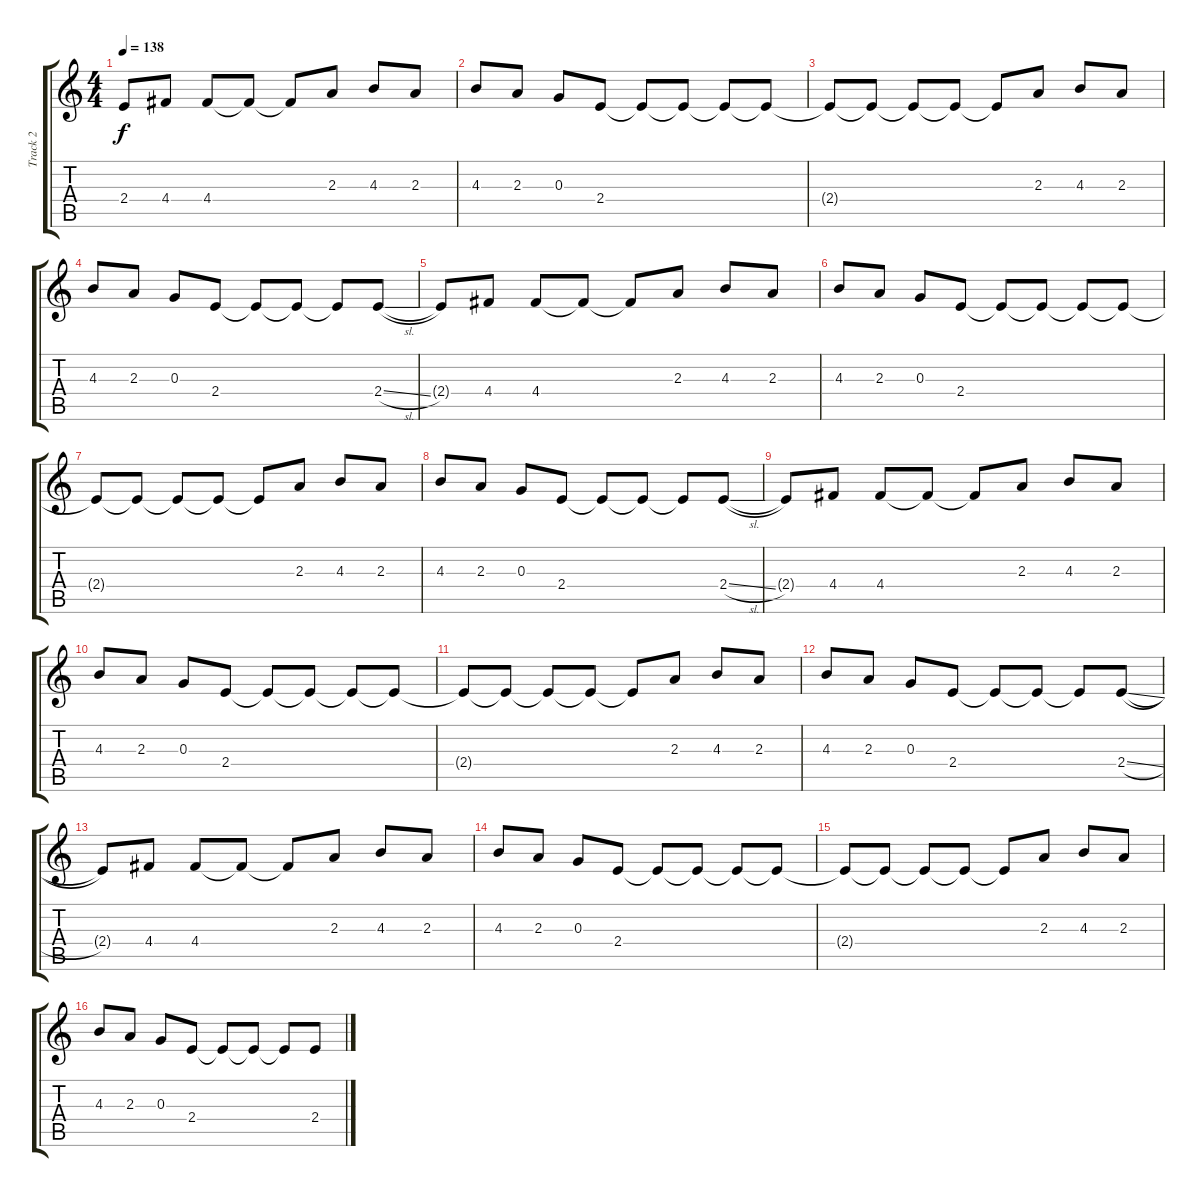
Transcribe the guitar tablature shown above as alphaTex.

\track ("Track 2" "Track 2") {instrument acousticguitarsteel}
\staff {score tabs}
\tuning (E4 B3 G3 D3 A2 E2) {hide}
\ts (4 4)
\tempo 138
\clef g2
\ks c
2.4{t}.8{dy f} 4.4.8 4.4.8 4.4{t}.8 4.4{t}.8 2.3.8 4.3.8 2.3.8 |
4.3.8 2.3.8 0.3.8 2.4.8 2.4{t}.8 2.4{t}.8 2.4{t}.8 2.4{t}.8 |
2.4{t}.8 2.4{t}.8 2.4{t}.8 2.4{t}.8 2.4{t}.8 2.3.8 4.3.8 2.3.8 |
4.3.8 2.3.8 0.3.8 2.4.8 2.4{t}.8 2.4{t}.8 2.4{t}.8 2.4{sl}.8 |
2.4{t}.8 4.4.8 4.4.8 4.4{t}.8 4.4{t}.8 2.3.8 4.3.8 2.3.8 |
4.3.8 2.3.8 0.3.8 2.4.8 2.4{t}.8 2.4{t}.8 2.4{t}.8 2.4{t}.8 |
2.4{t}.8 2.4{t}.8 2.4{t}.8 2.4{t}.8 2.4{t}.8 2.3.8 4.3.8 2.3.8 |
4.3.8 2.3.8 0.3.8 2.4.8 2.4{t}.8 2.4{t}.8 2.4{t}.8 2.4{sl}.8 |
2.4{t}.8 4.4.8 4.4.8 4.4{t}.8 4.4{t}.8 2.3.8 4.3.8 2.3.8 |
4.3.8 2.3.8 0.3.8 2.4.8 2.4{t}.8 2.4{t}.8 2.4{t}.8 2.4{t}.8 |
2.4{t}.8 2.4{t}.8 2.4{t}.8 2.4{t}.8 2.4{t}.8 2.3.8 4.3.8 2.3.8 |
4.3.8 2.3.8 0.3.8 2.4.8 2.4{t}.8 2.4{t}.8 2.4{t}.8 2.4{sl}.8 |
2.4{t}.8 4.4.8 4.4.8 4.4{t}.8 4.4{t}.8 2.3.8 4.3.8 2.3.8 |
4.3.8 2.3.8 0.3.8 2.4.8 2.4{t}.8 2.4{t}.8 2.4{t}.8 2.4{t}.8 |
2.4{t}.8 2.4{t}.8 2.4{t}.8 2.4{t}.8 2.4{t}.8 2.3.8 4.3.8 2.3.8 |
4.3.8 2.3.8 0.3.8 2.4.8 2.4{t}.8 2.4{t}.8 2.4{t}.8 2.4{sl}.8
